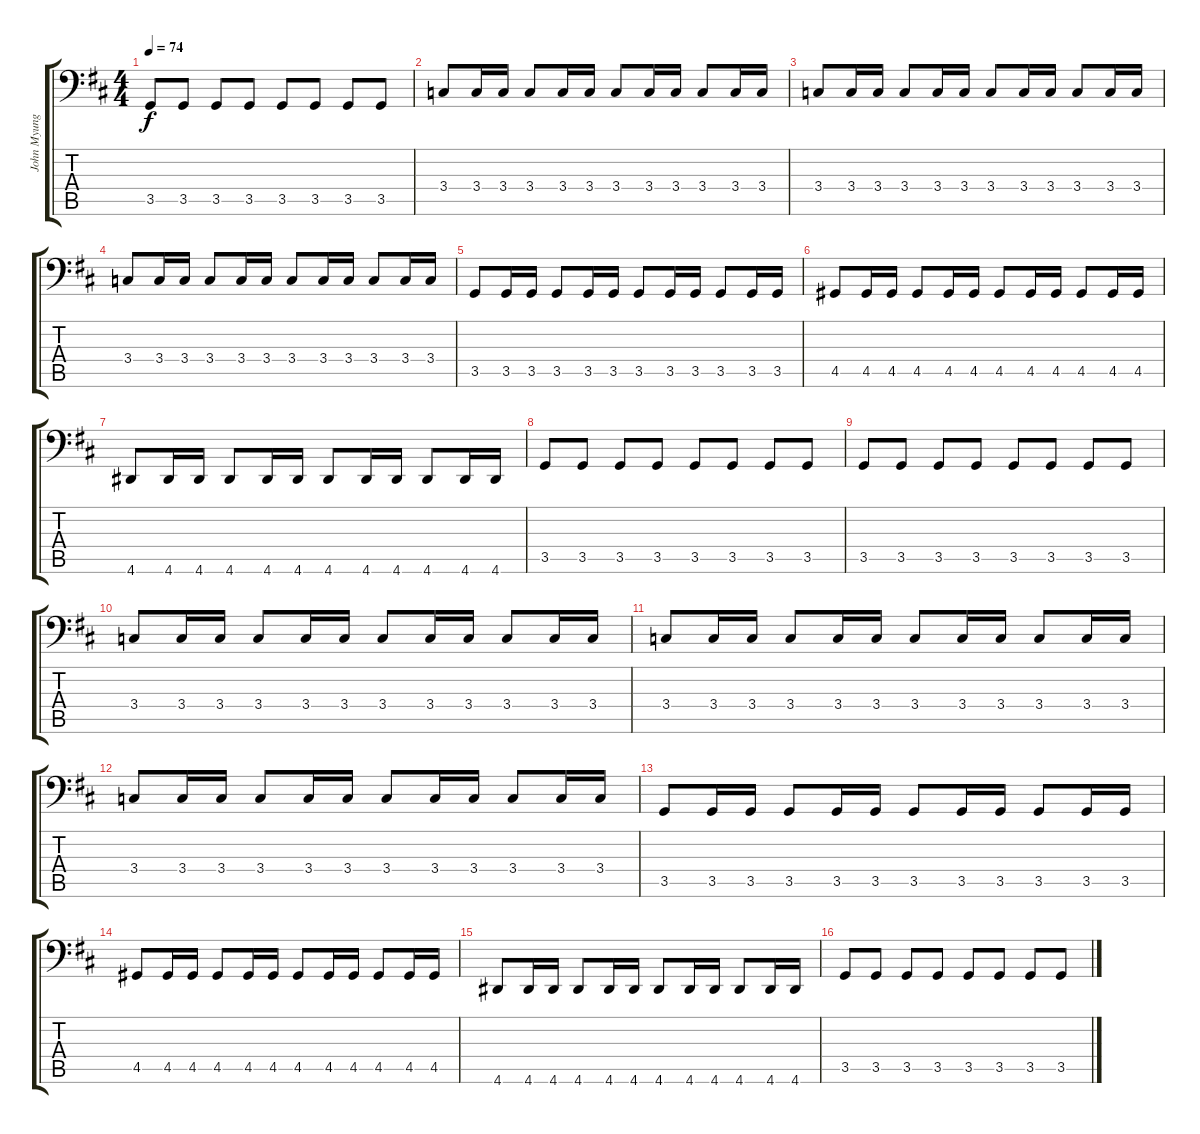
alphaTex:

\track ("John Myung" "John Myung") {instrument slapbass1}
\staff {score tabs}
\tuning (B2 G2 D2 A1 E1 B0) {hide}
\ts (4 4)
\tempo 74
\clef f4
\ks bminor
3.5.8{dy f} 3.5.8 3.5.8 3.5.8 3.5.8 3.5.8 3.5.8 3.5.8 |
3.4.8 3.4.16 3.4.16 3.4.8 3.4.16 3.4.16 3.4.8 3.4.16 3.4.16 3.4.8 3.4.16 3.4.16 |
3.4.8 3.4.16 3.4.16 3.4.8 3.4.16 3.4.16 3.4.8 3.4.16 3.4.16 3.4.8 3.4.16 3.4.16 |
3.4.8 3.4.16 3.4.16 3.4.8 3.4.16 3.4.16 3.4.8 3.4.16 3.4.16 3.4.8 3.4.16 3.4.16 |
3.5.8 3.5.16 3.5.16 3.5.8 3.5.16 3.5.16 3.5.8 3.5.16 3.5.16 3.5.8 3.5.16 3.5.16 |
4.5.8 4.5.16 4.5.16 4.5.8 4.5.16 4.5.16 4.5.8 4.5.16 4.5.16 4.5.8 4.5.16 4.5.16 |
4.6.8 4.6.16 4.6.16 4.6.8 4.6.16 4.6.16 4.6.8 4.6.16 4.6.16 4.6.8 4.6.16 4.6.16 |
3.5.8 3.5.8 3.5.8 3.5.8 3.5.8 3.5.8 3.5.8 3.5.8 |
3.5.8 3.5.8 3.5.8 3.5.8 3.5.8 3.5.8 3.5.8 3.5.8 |
3.4.8 3.4.16 3.4.16 3.4.8 3.4.16 3.4.16 3.4.8 3.4.16 3.4.16 3.4.8 3.4.16 3.4.16 |
3.4.8 3.4.16 3.4.16 3.4.8 3.4.16 3.4.16 3.4.8 3.4.16 3.4.16 3.4.8 3.4.16 3.4.16 |
3.4.8 3.4.16 3.4.16 3.4.8 3.4.16 3.4.16 3.4.8 3.4.16 3.4.16 3.4.8 3.4.16 3.4.16 |
3.5.8 3.5.16 3.5.16 3.5.8 3.5.16 3.5.16 3.5.8 3.5.16 3.5.16 3.5.8 3.5.16 3.5.16 |
4.5.8 4.5.16 4.5.16 4.5.8 4.5.16 4.5.16 4.5.8 4.5.16 4.5.16 4.5.8 4.5.16 4.5.16 |
4.6.8 4.6.16 4.6.16 4.6.8 4.6.16 4.6.16 4.6.8 4.6.16 4.6.16 4.6.8 4.6.16 4.6.16 |
3.5.8 3.5.8 3.5.8 3.5.8 3.5.8 3.5.8 3.5.8 3.5.8
